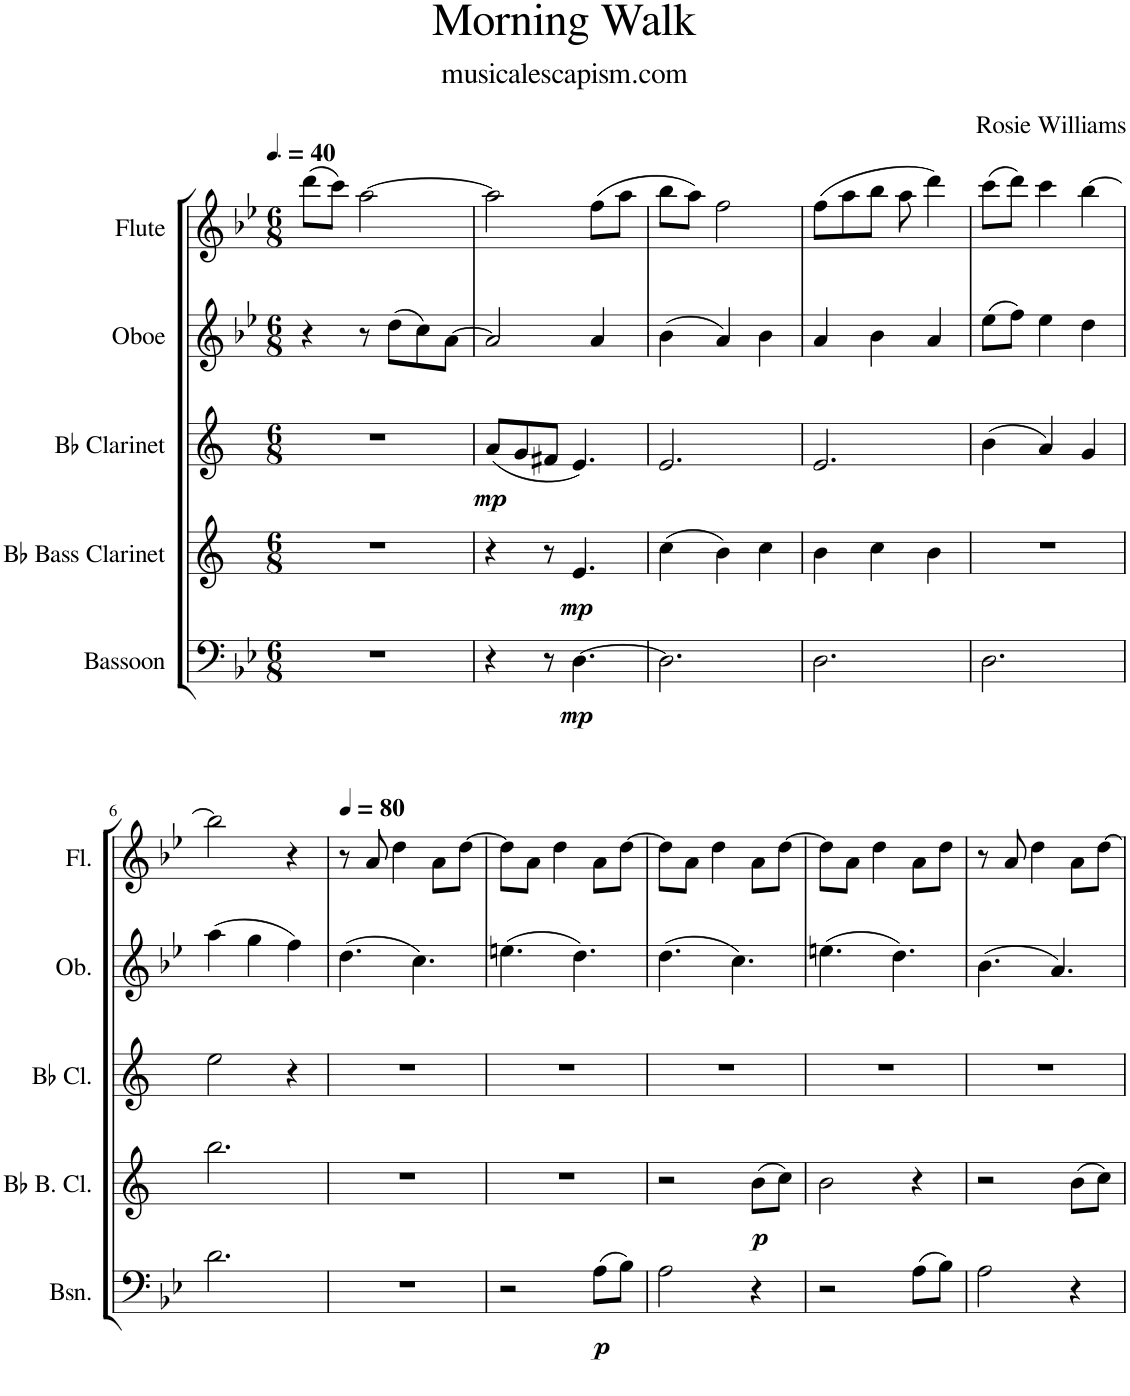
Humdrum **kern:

**kern	**dynam	**kern	**dynam	**kern	**dynam	**kern	**kern
*part5	*part5	*part4	*part4	*part3	*part3	*part2	*part1
*staff5	*staff5	*staff4	*staff4	*staff3	*staff3	*staff2	*staff1
*I"Bassoon	*	*I"Bb Bass Clarinet	*	*I"Bb Clarinet	*	*I"Oboe	*I"Flute
*I'Bsn.	*	*I'Bb B. Cl.	*	*I'Bb Cl.	*	*I'Ob.	*I'Fl.
*clefF4	*	*clefG2	*	*clefG2	*	*clefG2	*clefG2
*	*	*Trd8c14	*	*Trd1c2	*	*	*
*k[b-e-]	*	*k[]	*	*k[]	*	*k[b-e-]	*k[b-e-]
*M6/8	*	*M6/8	*	*M6/8	*	*M6/8	*M6/8
*MM60	*	*MM60	*	*MM60	*	*MM60	*MM60
=1	=1	=1	=1	=1	=1	=1	=1
2.r	.	2.r	.	2.r	.	4r	(>8ddd\L
.	.	.	.	.	.	.	8ccc\J)
.	.	.	.	.	.	8r	[2aa\
.	.	.	.	.	.	(>8dd\L	.
.	.	.	.	.	.	8cc\)	.
.	.	.	.	.	.	[8a\J	.
=2	=2	=2	=2	=2	=2	=2	=2
!	!	!	!	!	!LO:DY:b	!	!
4r	.	4r	.	(<8a/L	mp	2a/]	2aa\]
.	.	.	.	8g/	.	.	.
8r	.	8r	.	8f#X/J	.	.	.
!	!LO:DY:b	!	!LO:DY:b	!	!	!	!
[4.D\	mp	4.e/	mp	4.e/)	.	.	.
.	.	.	.	.	.	4a/	(>8ff\L
.	.	.	.	.	.	.	8aa\J
=3	=3	=3	=3	=3	=3	=3	=3
2.D\]	.	(>4cc\	.	2.e/	.	(>4b-\	8bb-\L
.	.	.	.	.	.	.	8aa\J)
.	.	4b\)	.	.	.	4a/)	2ff\
.	.	4cc\	.	.	.	4b-\	.
=4	=4	=4	=4	=4	=4	=4	=4
2.D\	.	4b\	.	2.e/	.	4a/	(>8ff\L
.	.	.	.	.	.	.	8aa\
.	.	4cc\	.	.	.	4b-\	8bb-\J
.	.	.	.	.	.	.	8aa\
.	.	4b\	.	.	.	4a/	4ddd\)
=5	=5	=5	=5	=5	=5	=5	=5
2.D\	.	2.r	.	(>4b\	.	(>8ee-\L	(>8ccc\L
.	.	.	.	.	.	8ff\J)	8ddd\J)
.	.	.	.	4a/)	.	4ee-\	4ccc\
.	.	.	.	4g/	.	4dd\	[4bb-\
!!LO:LB:g=z
=6	=6	=6	=6	=6	=6	=6	=6
2.d\	.	2.bb\	.	2ee\	.	(>4aa\	2bb-\]
.	.	.	.	.	.	4gg\	.
.	.	.	.	4r	.	4ff\)	4r
=7	=7	=7	=7	=7	=7	=7	=7
*	*	*	*	*	*	*	*MM80
2.r	.	2.r	.	2.r	.	(>4.dd\	8r
.	.	.	.	.	.	.	8a/
.	.	.	.	.	.	.	4dd\
.	.	.	.	.	.	4.cc\)	.
.	.	.	.	.	.	.	8a\L
.	.	.	.	.	.	.	[8dd\J
=8	=8	=8	=8	=8	=8	=8	=8
2r	.	2.r	.	2.r	.	(>4.een\	8dd\L]
.	.	.	.	.	.	.	8a\J
.	.	.	.	.	.	.	4dd\
.	.	.	.	.	.	4.dd\)	.
!	!LO:DY:b	!	!	!	!	!	!
(>8A\L	p	.	.	.	.	.	8a\L
8B-\J)	.	.	.	.	.	.	[8dd\J
=9	=9	=9	=9	=9	=9	=9	=9
2A\	.	2r	.	2.r	.	(>4.dd\	8dd\L]
.	.	.	.	.	.	.	8a\J
.	.	.	.	.	.	.	4dd\
.	.	.	.	.	.	4.cc\)	.
!	!	!	!LO:DY:b	!	!	!	!
4r	.	(>8b\L	p	.	.	.	8a\L
.	.	8cc\J)	.	.	.	.	[8dd\J
=10	=10	=10	=10	=10	=10	=10	=10
2r	.	2b\	.	2.r	.	(>4.een\	8dd\L]
.	.	.	.	.	.	.	8a\J
.	.	.	.	.	.	.	4dd\
.	.	.	.	.	.	4.dd\)	.
(>8A\L	.	4r	.	.	.	.	8a\L
8B-\J)	.	.	.	.	.	.	8dd\J
=11	=11	=11	=11	=11	=11	=11	=11
2A\	.	2r	.	2.r	.	(>4.b-\	8r
.	.	.	.	.	.	.	8a/
.	.	.	.	.	.	.	4dd\
.	.	.	.	.	.	4.a/)	.
4r	.	(>8b\L	.	.	.	.	8a\L
.	.	8cc\J)	.	.	.	.	[8dd\J
=	=	=	=	=	=	=	=
*-	*-	*-	*-	*-	*-	*-	*-
